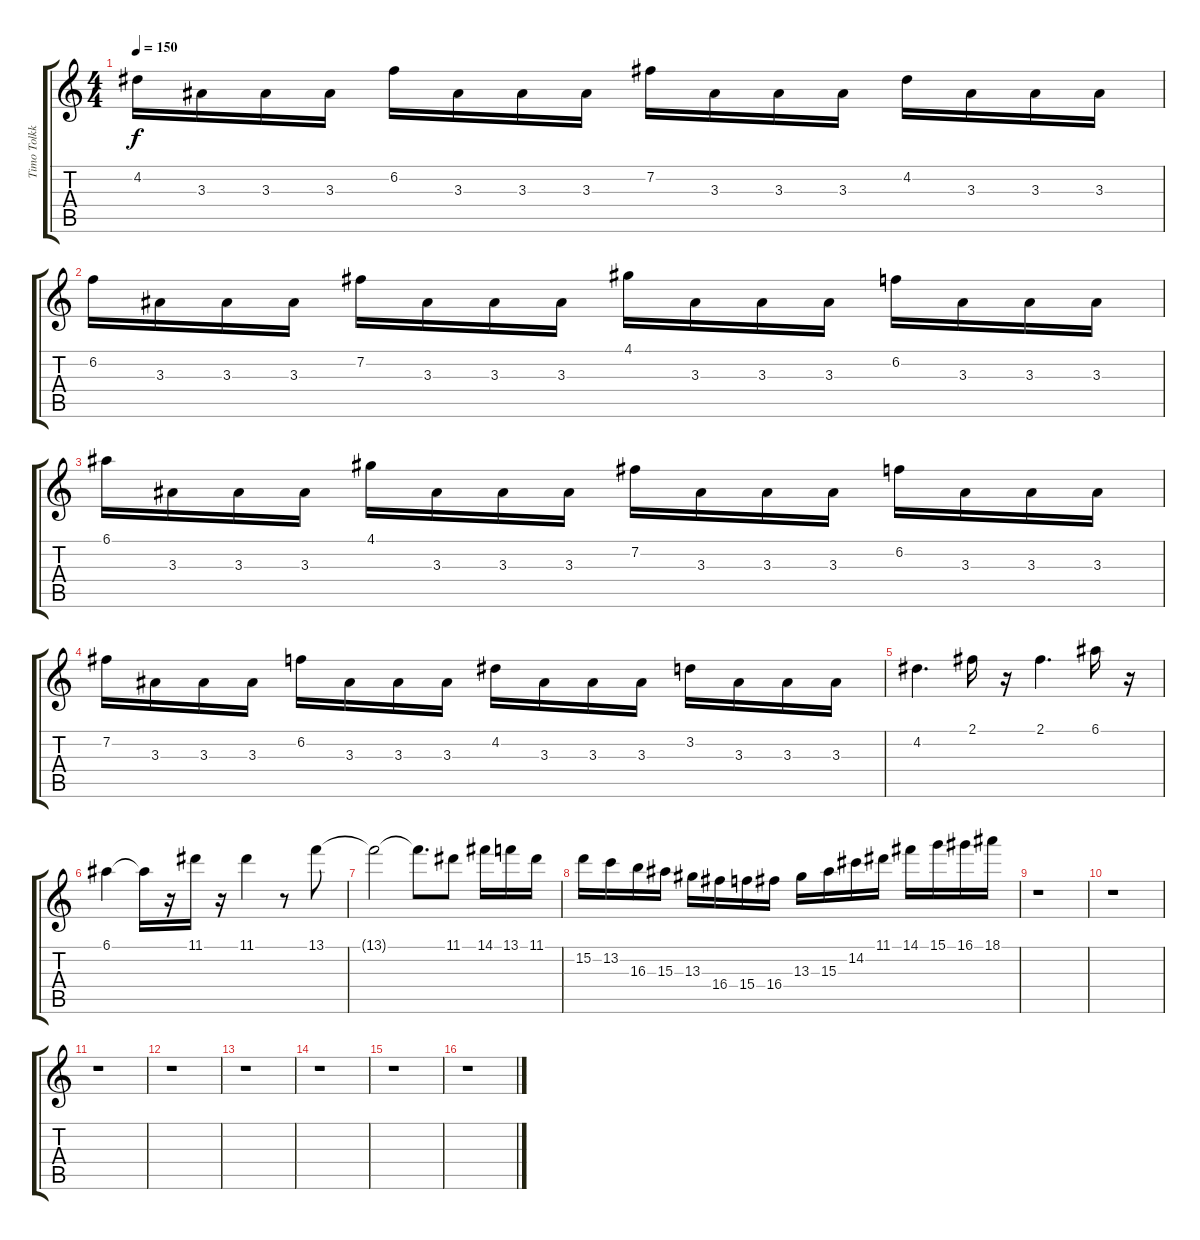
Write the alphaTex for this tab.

\track ("Timo Tolkki" "Timo Tolkk") {instrument distortionguitar}
\staff {score tabs}
\tuning (E4 B3 G3 D3 A2 E2) {hide}
\ts (4 4)
\tempo 150
\clef g2
\ks c
4.2.16{dy f} 3.3.16 3.3.16 3.3.16 6.2.16 3.3.16 3.3.16 3.3.16 7.2.16 3.3.16 3.3.16 3.3.16 4.2.16 3.3.16 3.3.16 3.3.16 |
6.2.16 3.3.16 3.3.16 3.3.16 7.2.16 3.3.16 3.3.16 3.3.16 4.1.16 3.3.16 3.3.16 3.3.16 6.2.16 3.3.16 3.3.16 3.3.16 |
6.1.16 3.3.16 3.3.16 3.3.16 4.1.16 3.3.16 3.3.16 3.3.16 7.2.16 3.3.16 3.3.16 3.3.16 6.2.16 3.3.16 3.3.16 3.3.16 |
7.2.16 3.3.16 3.3.16 3.3.16 6.2.16 3.3.16 3.3.16 3.3.16 4.2.16 3.3.16 3.3.16 3.3.16 3.2.16 3.3.16 3.3.16 3.3.16 |
4.2.4{d} 2.1.16 r.16 2.1.4{d} 6.1.16 r.16 |
6.1.4 6.1{t}.16 r.16 11.1.16 r.16 11.1.4 r.8 13.1.8 |
13.1{t}.2 13.1{t}.8{d} 11.1.8 14.1.16 13.1.16 11.1.16 |
15.2.16 13.2.16 16.3.16 15.3.16 13.3.16 16.4.16 15.4.16 16.4.16 13.3.16 15.3.16 14.2.16 11.1.16 14.1.16 15.1.16 16.1.16 18.1.16 |
r.1 |
r.1 |
r.1 |
r.1 |
r.1 |
r.1 |
r.1 |
r.1
